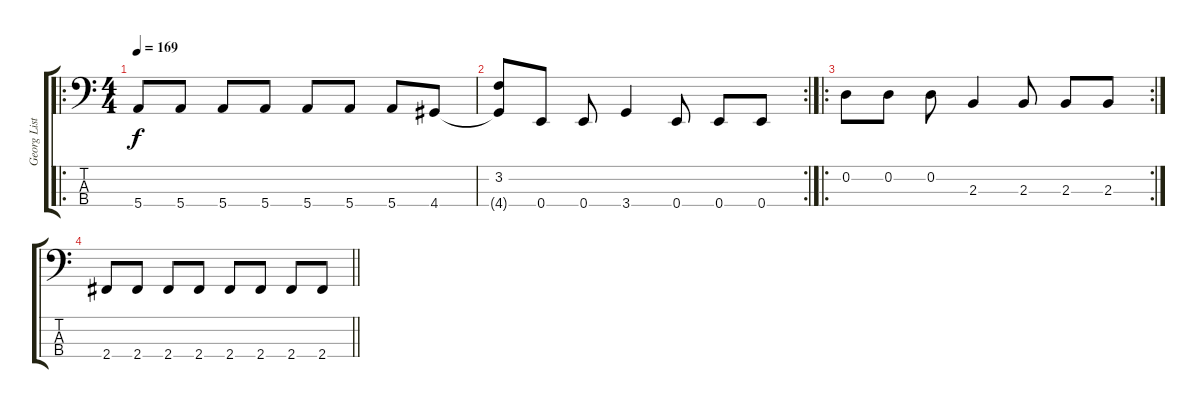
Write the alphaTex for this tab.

\track ("Georg Listing" "Georg List") {instrument electricbassfinger}
\staff {score tabs}
\tuning (G2 D2 A1 E1) {hide}
\ro
\ts (4 4)
\tempo 169
\clef f4
\ks c
5.4.8{dy f} 5.4.8 5.4.8 5.4.8 5.4.8 5.4.8 5.4.8 4.4.8 |
\rc 2
(3.2{t} 4.4{t}).8 0.4.8 0.4.8 3.4.4 0.4.8 0.4.8 0.4.8 |
\ro
\rc 2
0.2.8 0.2.8 0.2.8 2.3.4 2.3.8 2.3.8 2.3.8 |
\barLineRight lightlight
2.4.8 2.4.8 2.4.8 2.4.8 2.4.8 2.4.8 2.4.8 2.4.8
